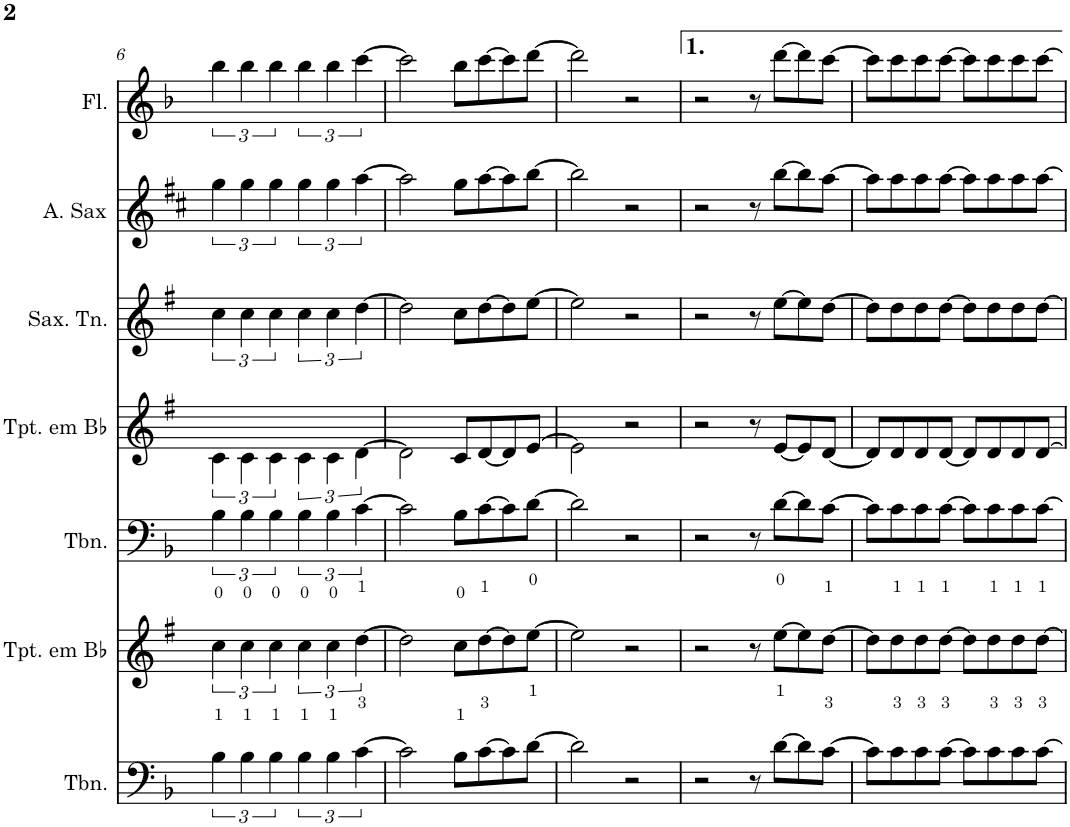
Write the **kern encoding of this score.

**kern	**kern	**kern	**kern	**kern	**kern	**kern
*part7	*part6	*part5	*part4	*part3	*part2	*part1
*staff7	*staff6	*staff5	*staff4	*staff3	*staff2	*staff1
*I"Trombone	*I"Trompete em Bb	*I"Trombone	*I"Trompete em Bb	*I"Saxofone Tenor	*I"Saxofone Alto	*I"Flauta Transversal
*I'Tbn.	*I'Tpt. em Bb	*I'Tbn.	*I'Tpt. em Bb	*I'Sax. Tn.	*	*I'Fl.
!!LO:PB:g=z
*clefF4	*clefG2	*clefF4	*clefG2	*clefG2	*clefG2	*clefG2
*	*Trd1c2	*	*Trd1c2	*Trd8c14	*Trd5c9	*
*k[b-]	*k[f#]	*k[b-]	*k[f#]	*k[f#]	*k[f#c#]	*k[b-]
*M4/4	*M4/4	*M4/4	*M4/4	*M4/4	*M4/4	*M4/4
=6	=6	=6	=6	=6	=6	=6
6B-\	6cc\	6B-\	6c\	6cc\	6gg\	6bb-\
6B-\	6cc\	6B-\	6c\	6cc\	6gg\	6bb-\
6B-\	6cc\	6B-\	6c\	6cc\	6gg\	6bb-\
6B-\	6cc\	6B-\	6c\	6cc\	6gg\	6bb-\
6B-\	6cc\	6B-\	6c\	6cc\	6gg\	6bb-\
[6c\	[6dd\	[6c\	[6d\	[6dd\	[6aa\	[6ccc\
=7	=7	=7	=7	=7	=7	=7
2c\]	2dd\]	2c\]	2d\]	2dd\]	2aa\]	2ccc\]
8B-\L	8cc\L	8B-\L	8c/L	8cc\L	8gg\L	8bb-\L
[8c\	[8dd\	[8c\	[8d/	[8dd\	[8aa\	[8ccc\
8c\]	8dd\]	8c\]	8d/]	8dd\]	8aa\]	8ccc\]
[8d\J	[8ee\J	[8d\J	[8e/J	[8ee\J	[8bb\J	[8ddd\J
=8	=8	=8	=8	=8	=8	=8
2d\]	2ee\]	2d\]	2e\]	2ee\]	2bb\]	2ddd\]
2r	2r	2r	2r	2r	2r	2r
=9	=9	=9	=9	=9	=9	=9
2r	2r	2r	2r	2r	2r	2r
8r	8r	8r	8r	8r	8r	8r
[8d\L	[8ee\L	[8d\L	[8e/L	[8ee\L	[8bb\L	[8ddd\L
8d\]	8ee\]	8d\]	8e/]	8ee\]	8bb\]	8ddd\]
[8c\J	[8dd\J	[8c\J	[8d/J	[8dd\J	[8aa\J	[8ccc\J
=10	=10	=10	=10	=10	=10	=10
8c\L]	8dd\L]	8c\L]	8d/L]	8dd\L]	8aa\L]	8ccc\L]
8c\	8dd\	8c\	8d/	8dd\	8aa\	8ccc\
8c\	8dd\	8c\	8d/	8dd\	8aa\	8ccc\
[8c\J	[8dd\J	[8c\J	[8d/J	[8dd\J	[8aa\J	[8ccc\J
8c\L]	8dd\L]	8c\L]	8d/L]	8dd\L]	8aa\L]	8ccc\L]
8c\	8dd\	8c\	8d/	8dd\	8aa\	8ccc\
8c\	8dd\	8c\	8d/	8dd\	8aa\	8ccc\
[8c\J	[8dd\J	[8c\J	[8d/J	[8dd\J	[8aa\J	[8ccc\J
=	=	=	=	=	=	=
*-	*-	*-	*-	*-	*-	*-
